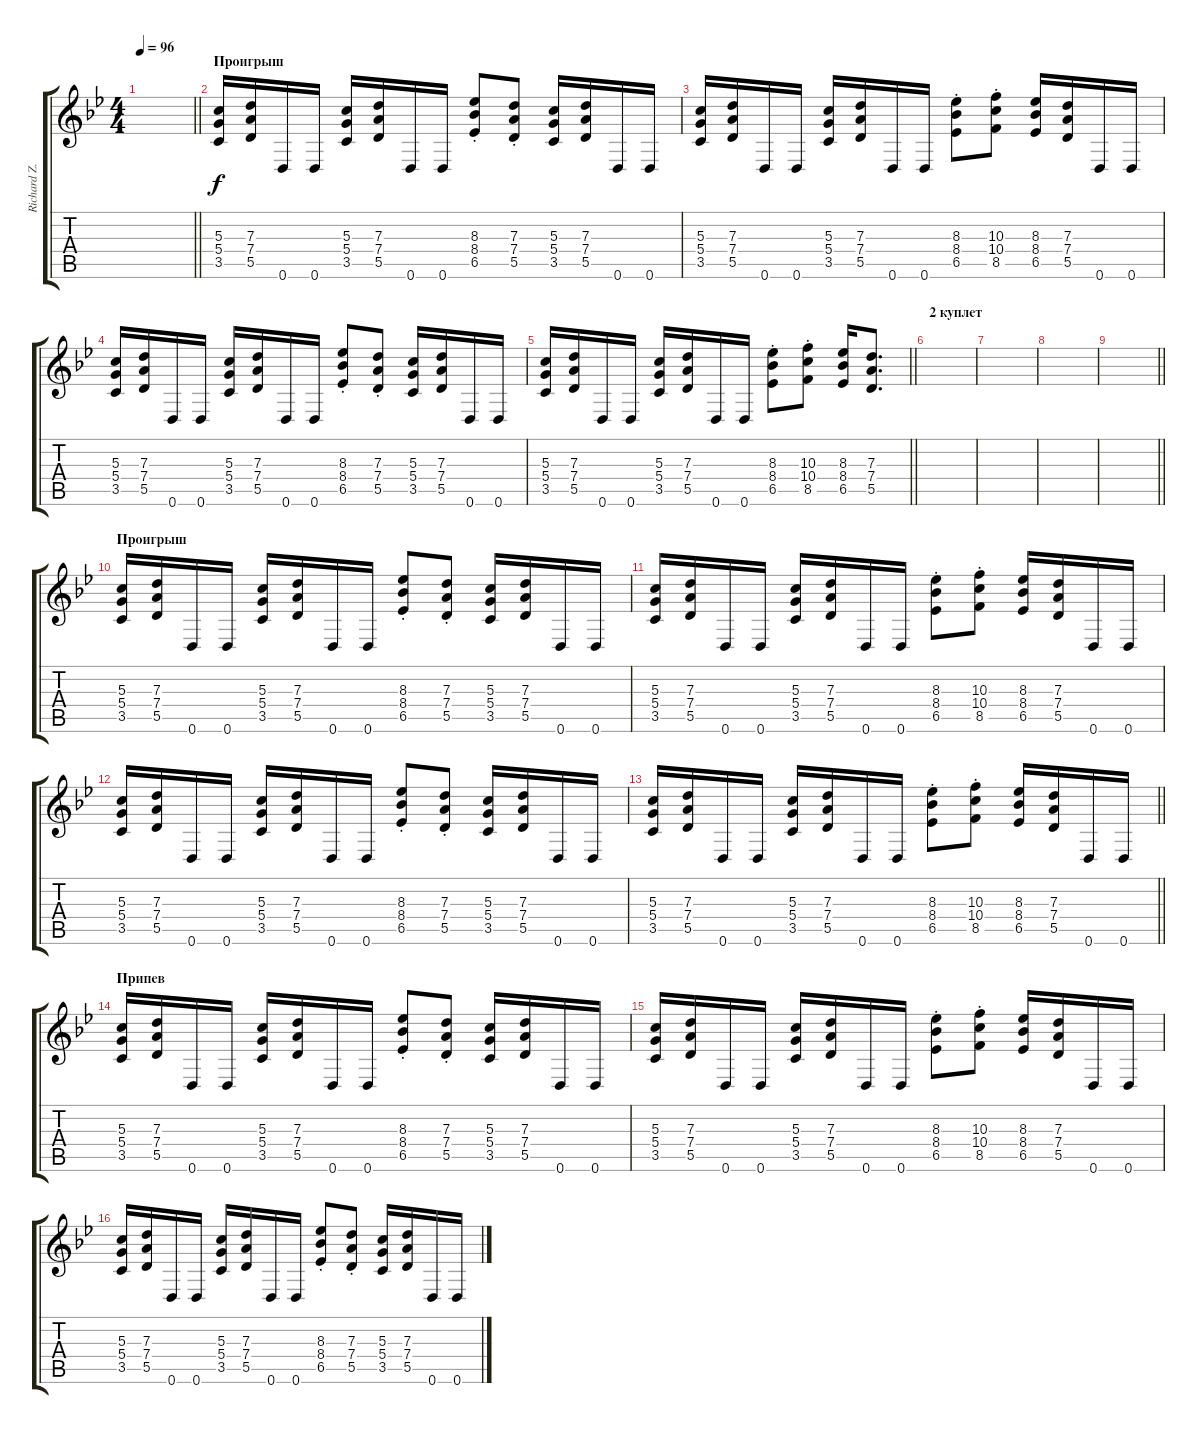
\track ("Richard Z. Kruspe" "Richard Z.") {instrument distortionguitar}
\staff {score tabs}
\tuning (E4 B3 G3 D3 A2 D2) {hide}
\ts (4 4)
\tempo 96
\clef g2
\barLineRight lightlight
\ks bb
|
\section ("" "Проигрыш")
(5.3 5.4 3.5).16 (7.3 7.4 5.5).16 0.6.16 0.6.16 (5.3 5.4 3.5).16 (7.3 7.4 5.5).16 0.6.16 0.6.16 (8.3{st} 8.4{st} 6.5{st}).8 (7.3{st} 7.4{st} 5.5{st}).8 (5.3 5.4 3.5).16 (7.3 7.4 5.5).16 0.6.16 0.6.16 |
(5.3 5.4 3.5).16 (7.3 7.4 5.5).16 0.6.16 0.6.16 (5.3 5.4 3.5).16 (7.3 7.4 5.5).16 0.6.16 0.6.16 (8.3{st} 8.4{st} 6.5{st}).8 (10.3{st} 10.4{st} 8.5{st}).8 (8.3 8.4 6.5).16 (7.3 7.4 5.5).16 0.6.16 0.6.16 |
(5.3 5.4 3.5).16 (7.3 7.4 5.5).16 0.6.16 0.6.16 (5.3 5.4 3.5).16 (7.3 7.4 5.5).16 0.6.16 0.6.16 (8.3{st} 8.4{st} 6.5{st}).8 (7.3{st} 7.4{st} 5.5{st}).8 (5.3 5.4 3.5).16 (7.3 7.4 5.5).16 0.6.16 0.6.16 |
\barLineRight lightlight
(5.3 5.4 3.5).16 (7.3 7.4 5.5).16 0.6.16 0.6.16 (5.3 5.4 3.5).16 (7.3 7.4 5.5).16 0.6.16 0.6.16 (8.3{st} 8.4{st} 6.5{st}).8 (10.3{st} 10.4{st} 8.5{st}).8 (8.3 8.4 6.5).16 (7.3 7.4 5.5).8{d} |
\section ("" "2 куплет")
|
|
|
\barLineRight lightlight
|
\section ("" "Проигрыш")
(5.3 5.4 3.5).16 (7.3 7.4 5.5).16 0.6.16 0.6.16 (5.3 5.4 3.5).16 (7.3 7.4 5.5).16 0.6.16 0.6.16 (8.3{st} 8.4{st} 6.5{st}).8 (7.3{st} 7.4{st} 5.5{st}).8 (5.3 5.4 3.5).16 (7.3 7.4 5.5).16 0.6.16 0.6.16 |
(5.3 5.4 3.5).16 (7.3 7.4 5.5).16 0.6.16 0.6.16 (5.3 5.4 3.5).16 (7.3 7.4 5.5).16 0.6.16 0.6.16 (8.3{st} 8.4{st} 6.5{st}).8 (10.3{st} 10.4{st} 8.5{st}).8 (8.3 8.4 6.5).16 (7.3 7.4 5.5).16 0.6.16 0.6.16 |
(5.3 5.4 3.5).16 (7.3 7.4 5.5).16 0.6.16 0.6.16 (5.3 5.4 3.5).16 (7.3 7.4 5.5).16 0.6.16 0.6.16 (8.3{st} 8.4{st} 6.5{st}).8 (7.3{st} 7.4{st} 5.5{st}).8 (5.3 5.4 3.5).16 (7.3 7.4 5.5).16 0.6.16 0.6.16 |
\barLineRight lightlight
(5.3 5.4 3.5).16 (7.3 7.4 5.5).16 0.6.16 0.6.16 (5.3 5.4 3.5).16 (7.3 7.4 5.5).16 0.6.16 0.6.16 (8.3{st} 8.4{st} 6.5{st}).8 (10.3{st} 10.4{st} 8.5{st}).8 (8.3 8.4 6.5).16 (7.3 7.4 5.5).16 0.6.16 0.6.16 |
\section ("" "Припев")
(5.3 5.4 3.5).16 (7.3 7.4 5.5).16 0.6.16 0.6.16 (5.3 5.4 3.5).16 (7.3 7.4 5.5).16 0.6.16 0.6.16 (8.3{st} 8.4{st} 6.5{st}).8 (7.3{st} 7.4{st} 5.5{st}).8 (5.3 5.4 3.5).16 (7.3 7.4 5.5).16 0.6.16 0.6.16 |
(5.3 5.4 3.5).16 (7.3 7.4 5.5).16 0.6.16 0.6.16 (5.3 5.4 3.5).16 (7.3 7.4 5.5).16 0.6.16 0.6.16 (8.3{st} 8.4{st} 6.5{st}).8 (10.3{st} 10.4{st} 8.5{st}).8 (8.3 8.4 6.5).16 (7.3 7.4 5.5).16 0.6.16 0.6.16 |
(5.3 5.4 3.5).16 (7.3 7.4 5.5).16 0.6.16 0.6.16 (5.3 5.4 3.5).16 (7.3 7.4 5.5).16 0.6.16 0.6.16 (8.3{st} 8.4{st} 6.5{st}).8 (7.3{st} 7.4{st} 5.5{st}).8 (5.3 5.4 3.5).16 (7.3 7.4 5.5).16 0.6.16 0.6.16
